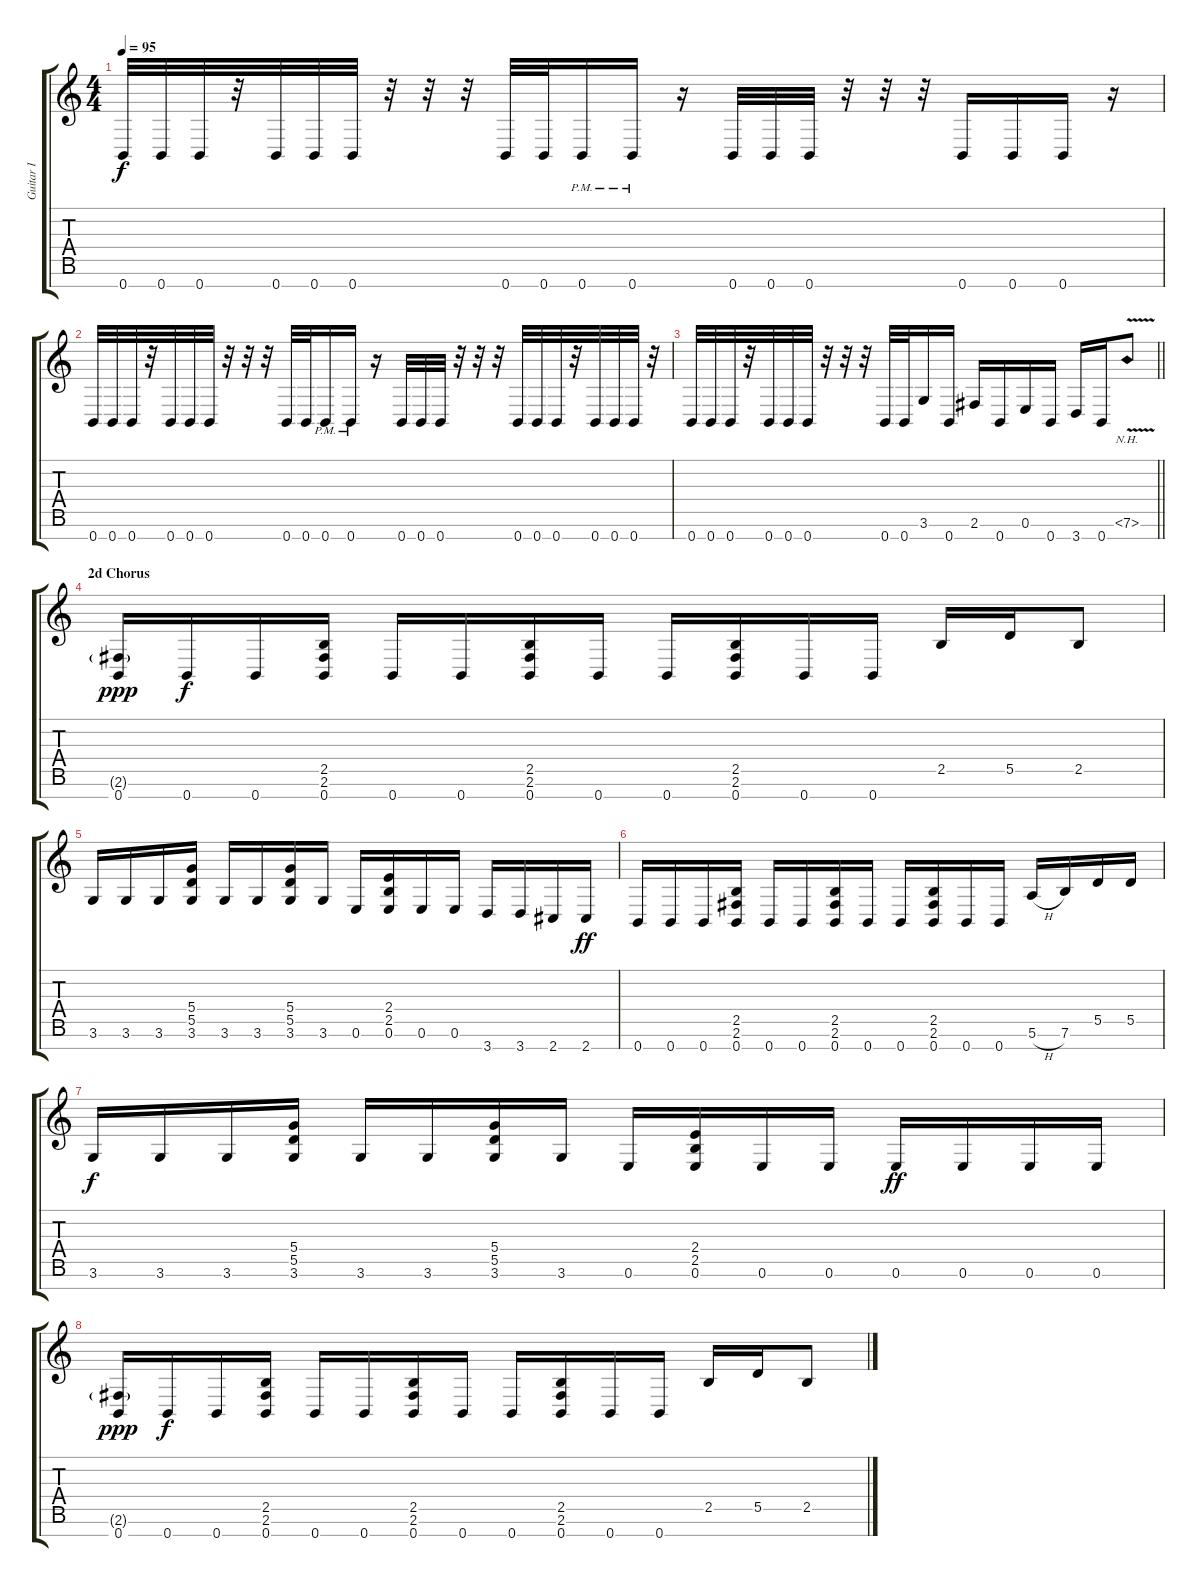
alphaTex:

\track ("Guitar I" "Guitar I") {instrument distortionguitar}
\staff {score tabs}
\tuning (E4 B3 G3 D3 A2 E2 B1) {hide}
\ts (4 4)
\tempo 95
\clef g2
\ks c
0.7.32{dy f} 0.7.32 0.7.32 r.32 0.7.32 0.7.32 0.7.32 r.32 r.32 r.32 0.7.32 0.7.32 0.7{pm}.16 0.7{pm}.16 r.16 0.7.32 0.7.32 0.7.32 r.32 r.32 r.32 0.7.16 0.7.16 0.7.16 r.16 |
0.7.32 0.7.32 0.7.32 r.32 0.7.32 0.7.32 0.7.32 r.32 r.32 r.32 0.7.32 0.7.32 0.7{pm}.16 0.7{pm}.16 r.16 0.7.32 0.7.32 0.7.32 r.32 r.32 r.32 0.7.32 0.7.32 0.7.32 r.32 0.7.32 0.7.32 0.7.32 r.32 |
\barLineRight lightlight
0.7.32 0.7.32 0.7.32 r.32 0.7.32 0.7.32 0.7.32 r.32 r.32 r.32 0.7.32 0.7.32 3.6.16 0.7.16 2.6.16 0.7.16 0.6.16 0.7.16 3.7.16 0.7.16 7.6{nh v}.8 |
\section ("" "2d Chorus")
(2.6{g} 0.7).16{dy ppp} 0.7.16{dy f} 0.7.16 (2.5 2.6 0.7).16 0.7.16 0.7.16 (2.5 2.6 0.7).16 0.7.16 0.7.16 (2.5 2.6 0.7).16 0.7.16 0.7.16 2.5.16 5.5.16 2.5.8 |
3.6.16 3.6.16 3.6.16 (5.4 5.5 3.6).16 3.6.16 3.6.16 (5.4 5.5 3.6).16 3.6.16 0.6.16 (2.4 2.5 0.6).16 0.6.16 0.6.16 3.7.16 3.7.16 2.7.16 2.7.16{dy ff} |
0.7.16 0.7.16 0.7.16 (2.5 2.6 0.7).16 0.7.16 0.7.16 (2.5 2.6 0.7).16 0.7.16 0.7.16 (2.5 2.6 0.7).16 0.7.16 0.7.16 5.6{h}.16 7.6.16 5.5.16 5.5.16 |
3.6.16{dy f} 3.6.16 3.6.16 (5.4 5.5 3.6).16 3.6.16 3.6.16 (5.4 5.5 3.6).16 3.6.16 0.6.16 (2.4 2.5 0.6).16 0.6.16 0.6.16 0.6.16{dy ff} 0.6.16 0.6.16 0.6.16 |
(2.6{g} 0.7).16{dy ppp} 0.7.16{dy f} 0.7.16 (2.5 2.6 0.7).16 0.7.16 0.7.16 (2.5 2.6 0.7).16 0.7.16 0.7.16 (2.5 2.6 0.7).16 0.7.16 0.7.16 2.5.16 5.5.16 2.5.8
